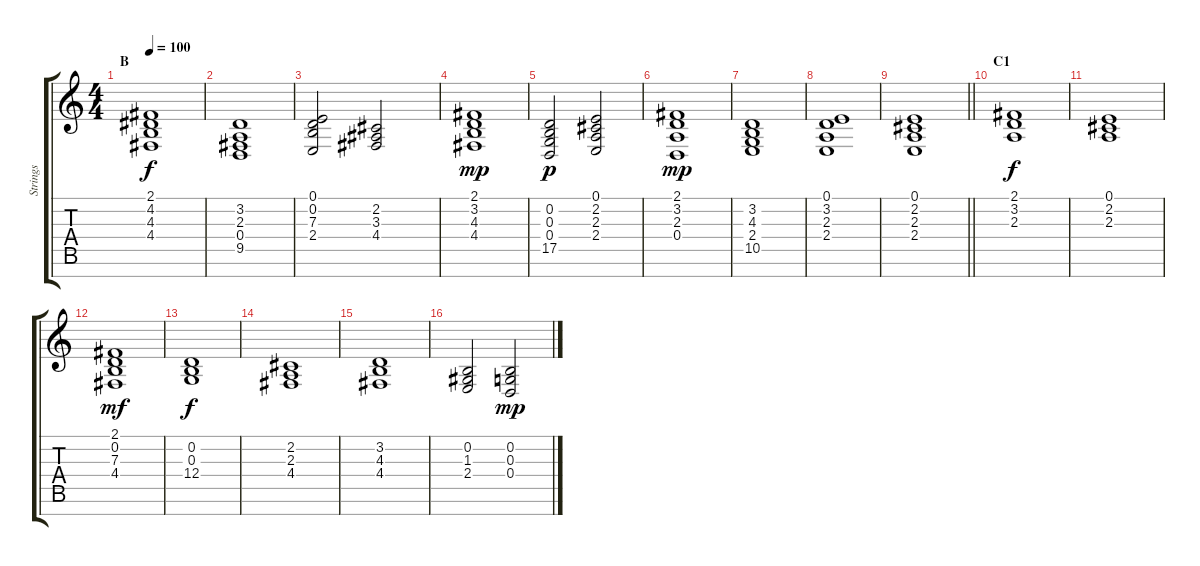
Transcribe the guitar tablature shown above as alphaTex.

\track ("Strings" "Strings") {instrument stringensemble2}
\staff {score tabs}
\tuning (E4 B3 G3 D3 A2 E2 B1) {hide}
\ts (4 4)
\section ("" "B")
\tempo 100
\clef g2
\ks c
(2.1 4.2 4.3 4.4).1{dy f} |
(3.2 2.3 0.4 9.5).1 |
(0.1 0.2 7.3 2.4).2 (2.2 3.3 4.4).2 |
(2.1 3.2 4.3 4.4).1{dy mp} |
(0.2 0.3 0.4 17.5).2{dy p} (0.1 2.2 2.3 2.4).2 |
(2.1 3.2 2.3 0.4).1{dy mp} |
(3.2 4.3 2.4 10.5).1 |
(0.1 3.2 2.3 2.4).1 |
\barLineRight lightlight
(0.1 2.2 2.3 2.4).1 |
\section ("" "C1")
(2.1 3.2 2.3).1{dy f} |
(0.1 2.2 2.3).1 |
(2.1 0.2 7.3 4.4).1{dy mf} |
(0.2 0.3 12.4).1{dy f} |
(2.2 2.3 4.4).1 |
(3.2 4.3 4.4).1 |
(0.2 1.3 2.4).2 (0.2 0.3 0.4).2{dy mp}
